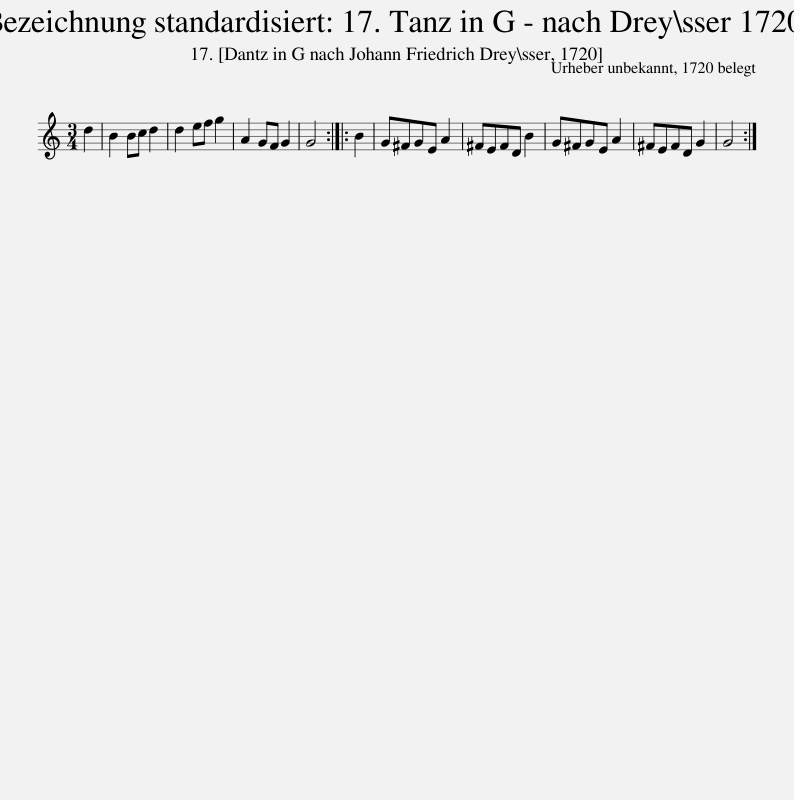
X:1
L:1/8
M:3/4
I:linebreak $
K:C
V:1 treble
V:1
 d2 | B2 Bc d2 | d2 ef g2 | A2 GF G2 | G4 :: %5
 B2 | G^FGE A2 | ^FEFD B2 | G^FGE A2 | ^FEFD G2 | %10
 G4 :| %11
